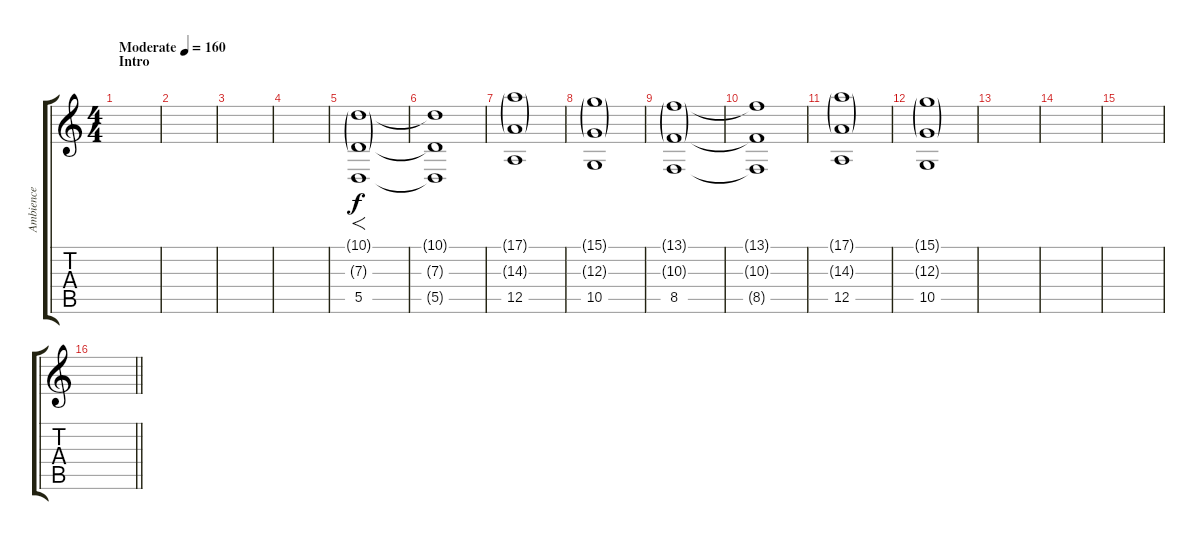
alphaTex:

\track ("Ambience" "Ambience") {instrument choiraahs}
\staff {score tabs}
\tuning (E4 B3 G3 D3 A2 E2) {hide}
\ts (4 4)
\section ("" "Intro")
\tempo (160 "Moderate")
\clef g2
\ks c
|
|
|
|
(10.1{g} 7.3{g} 5.5).1{f} |
(10.1{t} 7.3{t} 5.5{t}).1 |
(17.1{g} 14.3{g} 12.5).1 |
(15.1{g} 12.3{g} 10.5).1 |
(13.1{g} 10.3{g} 8.5).1 |
(13.1{t} 10.3{t} 8.5{t}).1 |
(17.1{g} 14.3{g} 12.5).1 |
(15.1{g} 12.3{g} 10.5).1 |
|
|
|
\barLineRight lightlight
